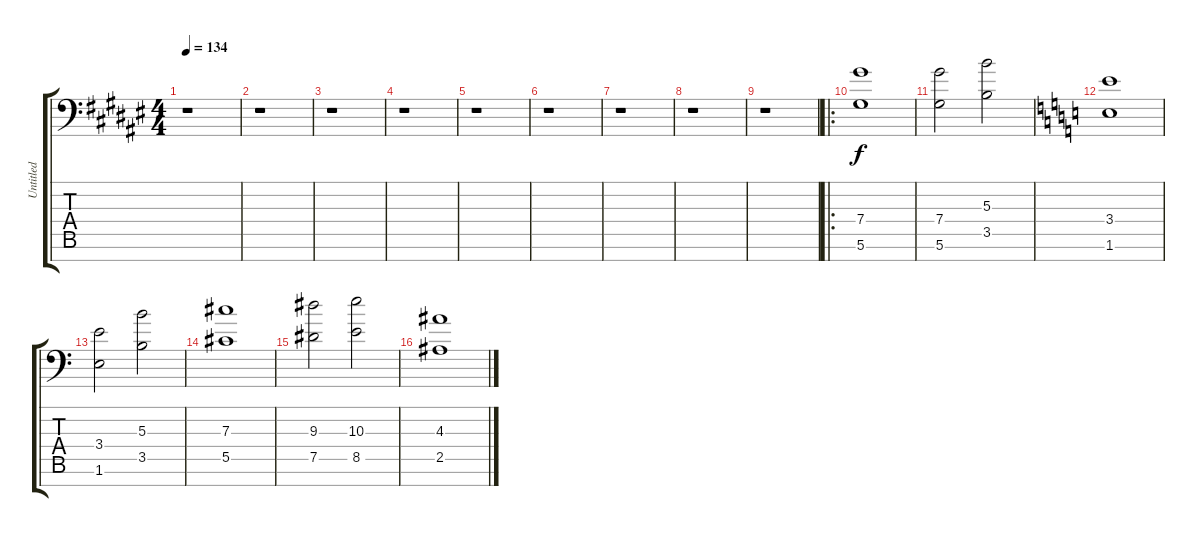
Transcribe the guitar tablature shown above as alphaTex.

\track ("Untitled" "Untitled") {instrument distortionguitar}
\staff {score tabs}
\tuning (Eb4 Bb3 Gb3 Db3 Ab2 Eb2 Bb1) {hide}
\ts (4 4)
\tempo 134
\clef f4
\ks f#
r.1{dy f} |
r.1 |
r.1 |
r.1 |
r.1 |
r.1 |
r.1 |
r.1 |
r.1 |
\ro
(7.4 5.6).1 |
(7.4 5.6).2 (5.3 3.5).2 |
\ks c
(3.4 1.6).1 |
(3.4 1.6).2 (5.3 3.5).2 |
(7.3 5.5).1 |
(9.3 7.5).2 (10.3 8.5).2 |
(4.3 2.5).1
